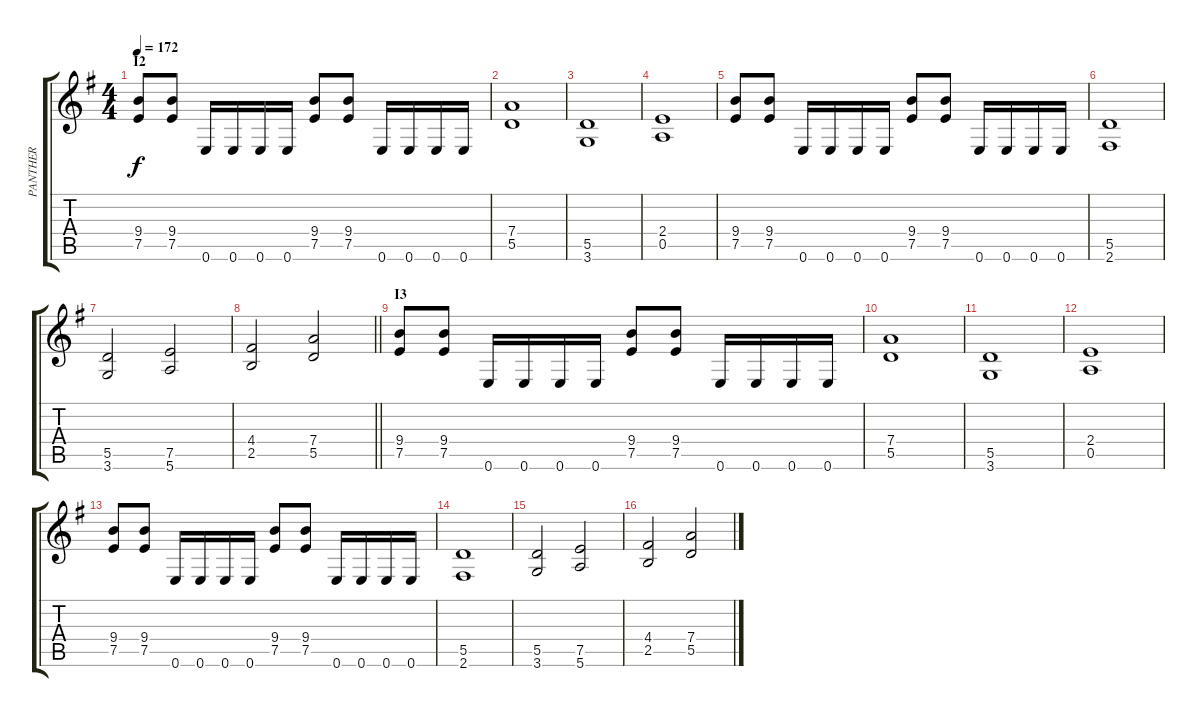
\track ("PANTHER" "PANTHER") {instrument overdrivenguitar}
\staff {score tabs}
\tuning (E4 B3 G3 D3 A2 E2) {hide}
\ts (4 4)
\section ("" "I2")
\tempo 172
\clef g2
\ks g
(9.4 7.5).8{dy f} (9.4 7.5).8 0.6.16 0.6.16 0.6.16 0.6.16 (9.4 7.5).8 (9.4 7.5).8 0.6.16 0.6.16 0.6.16 0.6.16 |
(7.4 5.5).1 |
(5.5 3.6).1 |
(2.4 0.5).1 |
(9.4 7.5).8 (9.4 7.5).8 0.6.16 0.6.16 0.6.16 0.6.16 (9.4 7.5).8 (9.4 7.5).8 0.6.16 0.6.16 0.6.16 0.6.16 |
(5.5 2.6).1 |
(5.5 3.6).2 (7.5 5.6).2 |
\barLineRight lightlight
(4.4 2.5).2 (7.4 5.5).2 |
\section ("" "I3")
(9.4 7.5).8 (9.4 7.5).8 0.6.16 0.6.16 0.6.16 0.6.16 (9.4 7.5).8 (9.4 7.5).8 0.6.16 0.6.16 0.6.16 0.6.16 |
(7.4 5.5).1 |
(5.5 3.6).1 |
(2.4 0.5).1 |
(9.4 7.5).8 (9.4 7.5).8 0.6.16 0.6.16 0.6.16 0.6.16 (9.4 7.5).8 (9.4 7.5).8 0.6.16 0.6.16 0.6.16 0.6.16 |
(5.5 2.6).1 |
(5.5 3.6).2 (7.5 5.6).2 |
(4.4 2.5).2 (7.4 5.5).2
